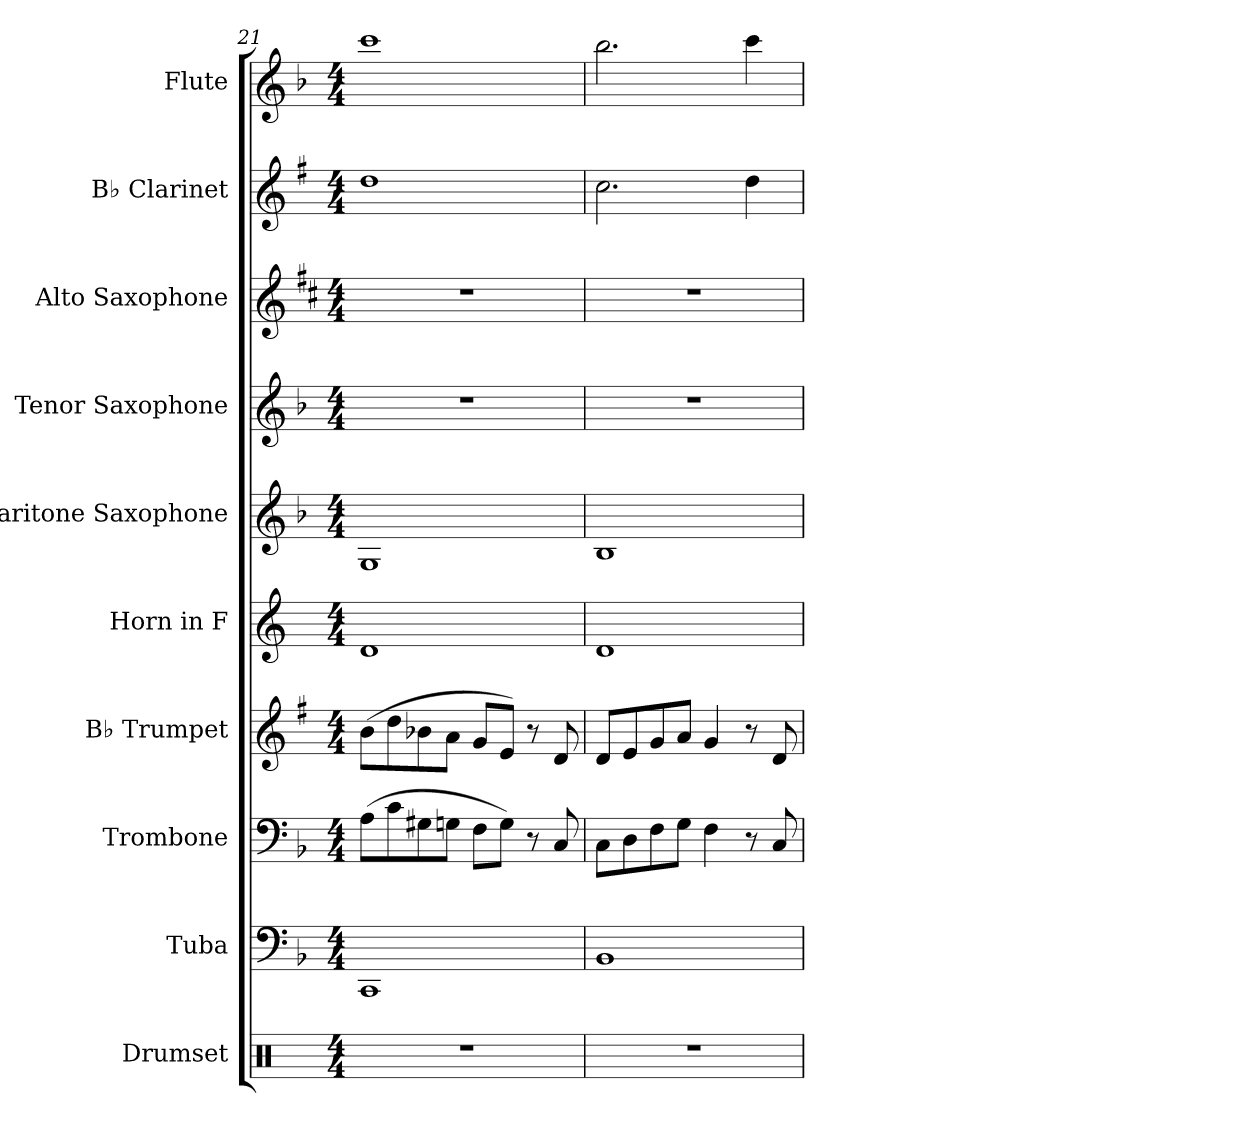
**kern	**kern	**kern	**kern	**kern	**kern	**kern	**kern	**kern	**kern
*part10	*part9	*part8	*part7	*part6	*part5	*part4	*part3	*part2	*part1
*staff10	*staff9	*staff8	*staff7	*staff6	*staff5	*staff4	*staff3	*staff2	*staff1
*I"Drumset	*I"Tuba	*I"Trombone	*I"B♭ Trumpet	*I"Horn in F	*I"Baritone Saxophone	*I"Tenor Saxophone	*I"Alto Saxophone	*I"B♭ Clarinet	*I"Flute
*I'Drs.	*I'Tba.	*I'Tbn.	*I'B♭ Tpt.	*	*I'Bar. Sax.	*I'T. Sax.	*I'A. Sax.	*I'B♭ Cl.	*I'Fl.
!!LO:PB:g=z
*clefX	*clefF4	*clefF4	*clefG2	*clefG2	*clefG2	*clefG2	*clefG2	*clefG2	*clefG2
*	*	*	*ITrd1c2	*ITrd4c7	*ITrd12c21	*ITrd8c14	*ITrd5c9	*ITrd1c2	*
*k[]	*k[b-]	*k[b-]	*k[b-]	*k[b-]	*k[b-]	*k[b-]	*k[b-]	*k[b-]	*k[b-]
*M4/4	*M4/4	*M4/4	*M4/4	*M4/4	*M4/4	*M4/4	*M4/4	*M4/4	*M4/4
=21	=21	=21	=21	=21	=21	=21	=21	=21	=21
1r	1CC	(8A\L	(8a\L	1G	1GG	1r	1r	1cc	1ccc
.	.	8c\	8cc\	.	.	.	.	.	.
.	.	8G#X\	8a-X\	.	.	.	.	.	.
.	.	8Gn\J	8g\J	.	.	.	.	.	.
.	.	8F\L	8f/L	.	.	.	.	.	.
.	.	8G\J)	8d/J)	.	.	.	.	.	.
.	.	8r	8r	.	.	.	.	.	.
.	.	8C/	8c/	.	.	.	.	.	.
=22	=22	=22	=22	=22	=22	=22	=22	=22	=22
1r	1BB-	8C\L	8c/L	1G	1BB-	1r	1r	2.b-\	2.bb-\
.	.	8D\	8d/	.	.	.	.	.	.
.	.	8F\	8f/	.	.	.	.	.	.
.	.	8G\J	8g/J	.	.	.	.	.	.
.	.	4F\	4f/	.	.	.	.	.	.
.	.	8r	8r	.	.	.	.	4cc\	4ccc\
.	.	8C/	8c/	.	.	.	.	.	.
=	=	=	=	=	=	=	=	=	=
*-	*-	*-	*-	*-	*-	*-	*-	*-	*-
